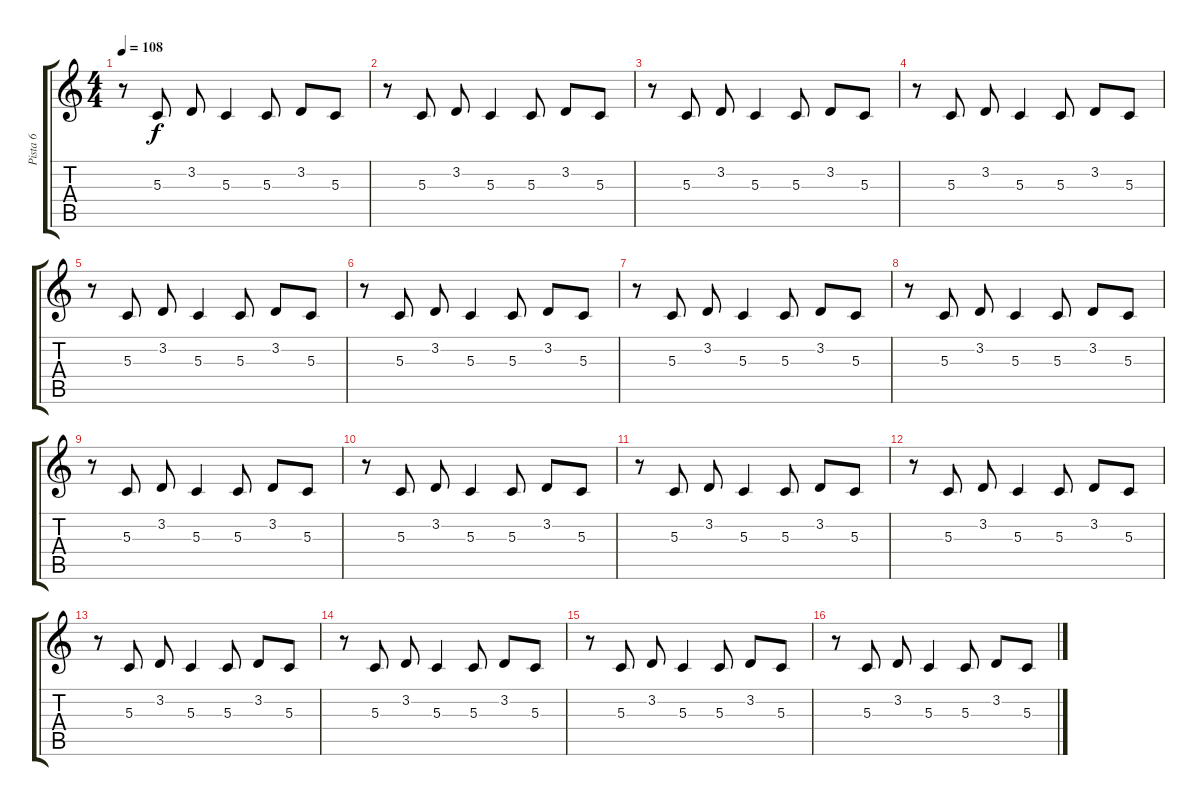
\track ("Pista 6" "Pista 6") {instrument lead2sawtooth}
\staff {score tabs}
\tuning (E4 B3 G3 D3 A2 E2) {hide}
\ts (4 4)
\tempo 108
\clef g2
\ks c
r.8{dy f} 5.3.8 3.2.8 5.3.4 5.3.8 3.2.8 5.3.8 |
r.8 5.3.8 3.2.8 5.3.4 5.3.8 3.2.8 5.3.8 |
r.8 5.3.8 3.2.8 5.3.4 5.3.8 3.2.8 5.3.8 |
r.8 5.3.8 3.2.8 5.3.4 5.3.8 3.2.8 5.3.8 |
r.8 5.3.8 3.2.8 5.3.4 5.3.8 3.2.8 5.3.8 |
r.8 5.3.8 3.2.8 5.3.4 5.3.8 3.2.8 5.3.8 |
r.8 5.3.8 3.2.8 5.3.4 5.3.8 3.2.8 5.3.8 |
r.8 5.3.8 3.2.8 5.3.4 5.3.8 3.2.8 5.3.8 |
r.8 5.3.8 3.2.8 5.3.4 5.3.8 3.2.8 5.3.8 |
r.8 5.3.8 3.2.8 5.3.4 5.3.8 3.2.8 5.3.8 |
r.8 5.3.8 3.2.8 5.3.4 5.3.8 3.2.8 5.3.8 |
r.8 5.3.8 3.2.8 5.3.4 5.3.8 3.2.8 5.3.8 |
r.8 5.3.8 3.2.8 5.3.4 5.3.8 3.2.8 5.3.8 |
r.8 5.3.8 3.2.8 5.3.4 5.3.8 3.2.8 5.3.8 |
r.8 5.3.8 3.2.8 5.3.4 5.3.8 3.2.8 5.3.8 |
r.8 5.3.8 3.2.8 5.3.4 5.3.8 3.2.8 5.3.8
